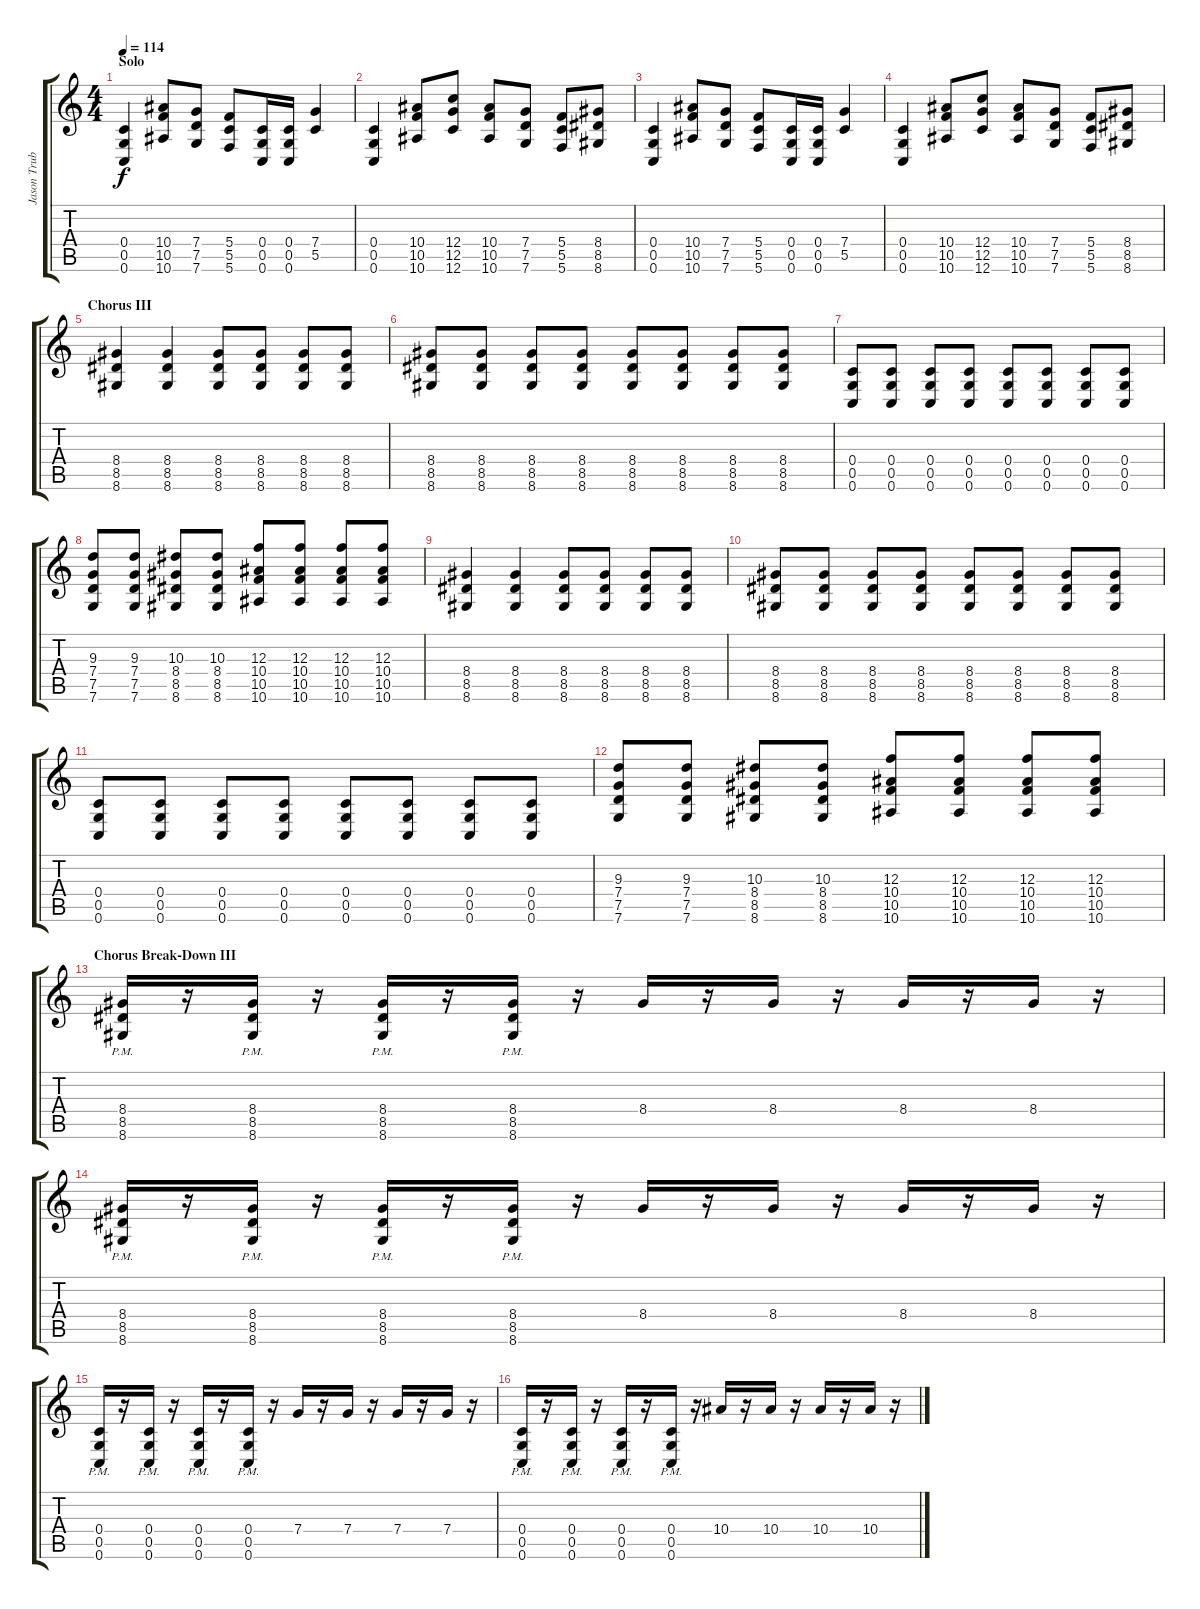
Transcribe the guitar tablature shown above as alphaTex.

\track ("Jason Trubi - Distortion Guitar" "Jason Trub") {instrument distortionguitar}
\staff {score tabs}
\tuning (D4 A3 F3 C3 G2 C2) {hide}
\ts (4 4)
\section ("" "Solo")
\tempo 114
\clef g2
\ks c
(0.4 0.5 0.6).4{dy f} (10.4 10.5 10.6).8 (7.4 7.5 7.6).8 (5.4 5.5 5.6).8 (0.4 0.5 0.6).16 (0.4 0.5 0.6).16 (7.4 5.5).4 |
(0.4 0.5 0.6).4 (10.4 10.5 10.6).8 (12.4 12.5 12.6).8 (10.4 10.5 10.6).8 (7.4 7.5 7.6).8 (5.4 5.5 5.6).8 (8.4 8.5 8.6).8 |
(0.4 0.5 0.6).4 (10.4 10.5 10.6).8 (7.4 7.5 7.6).8 (5.4 5.5 5.6).8 (0.4 0.5 0.6).16 (0.4 0.5 0.6).16 (7.4 5.5).4 |
(0.4 0.5 0.6).4 (10.4 10.5 10.6).8 (12.4 12.5 12.6).8 (10.4 10.5 10.6).8 (7.4 7.5 7.6).8 (5.4 5.5 5.6).8 (8.4 8.5 8.6).8 |
\section ("" "Chorus III")
(8.4 8.5 8.6).4 (8.4 8.5 8.6).4 (8.4 8.5 8.6).8 (8.4 8.5 8.6).8 (8.4 8.5 8.6).8 (8.4 8.5 8.6).8 |
(8.4 8.5 8.6).8 (8.4 8.5 8.6).8 (8.4 8.5 8.6).8 (8.4 8.5 8.6).8 (8.4 8.5 8.6).8 (8.4 8.5 8.6).8 (8.4 8.5 8.6).8 (8.4 8.5 8.6).8 |
(0.4 0.5 0.6).8 (0.4 0.5 0.6).8 (0.4 0.5 0.6).8 (0.4 0.5 0.6).8 (0.4 0.5 0.6).8 (0.4 0.5 0.6).8 (0.4 0.5 0.6).8 (0.4 0.5 0.6).8 |
(9.3 7.4 7.5 7.6).8 (9.3 7.4 7.5 7.6).8 (10.3 8.4 8.5 8.6).8 (10.3 8.4 8.5 8.6).8 (12.3 10.4 10.5 10.6).8 (12.3 10.4 10.5 10.6).8 (12.3 10.4 10.5 10.6).8 (12.3 10.4 10.5 10.6).8 |
(8.4 8.5 8.6).4 (8.4 8.5 8.6).4 (8.4 8.5 8.6).8 (8.4 8.5 8.6).8 (8.4 8.5 8.6).8 (8.4 8.5 8.6).8 |
(8.4 8.5 8.6).8 (8.4 8.5 8.6).8 (8.4 8.5 8.6).8 (8.4 8.5 8.6).8 (8.4 8.5 8.6).8 (8.4 8.5 8.6).8 (8.4 8.5 8.6).8 (8.4 8.5 8.6).8 |
(0.4 0.5 0.6).8 (0.4 0.5 0.6).8 (0.4 0.5 0.6).8 (0.4 0.5 0.6).8 (0.4 0.5 0.6).8 (0.4 0.5 0.6).8 (0.4 0.5 0.6).8 (0.4 0.5 0.6).8 |
(9.3 7.4 7.5 7.6).8 (9.3 7.4 7.5 7.6).8 (10.3 8.4 8.5 8.6).8 (10.3 8.4 8.5 8.6).8 (12.3 10.4 10.5 10.6).8 (12.3 10.4 10.5 10.6).8 (12.3 10.4 10.5 10.6).8 (12.3 10.4 10.5 10.6).8 |
\section ("" "Chorus Break-Down III")
(8.4{pm} 8.5{pm} 8.6{pm}).16 r.16 (8.4{pm} 8.5{pm} 8.6{pm}).16 r.16 (8.4{pm} 8.5{pm} 8.6{pm}).16 r.16 (8.4{pm} 8.5{pm} 8.6{pm}).16 r.16 8.4.16 r.16 8.4.16 r.16 8.4.16 r.16 8.4.16 r.16 |
(8.4{pm} 8.5{pm} 8.6{pm}).16 r.16 (8.4{pm} 8.5{pm} 8.6{pm}).16 r.16 (8.4{pm} 8.5{pm} 8.6{pm}).16 r.16 (8.4{pm} 8.5{pm} 8.6{pm}).16 r.16 8.4.16 r.16 8.4.16 r.16 8.4.16 r.16 8.4.16 r.16 |
(0.4{pm} 0.5{pm} 0.6{pm}).16 r.16 (0.4{pm} 0.5{pm} 0.6{pm}).16 r.16 (0.4{pm} 0.5{pm} 0.6{pm}).16 r.16 (0.4{pm} 0.5{pm} 0.6{pm}).16 r.16 7.4.16 r.16 7.4.16 r.16 7.4.16 r.16 7.4.16 r.16 |
(0.4{pm} 0.5{pm} 0.6{pm}).16 r.16 (0.4{pm} 0.5{pm} 0.6{pm}).16 r.16 (0.4{pm} 0.5{pm} 0.6{pm}).16 r.16 (0.4{pm} 0.5{pm} 0.6{pm}).16 r.16 10.4.16 r.16 10.4.16 r.16 10.4.16 r.16 10.4.16 r.16
